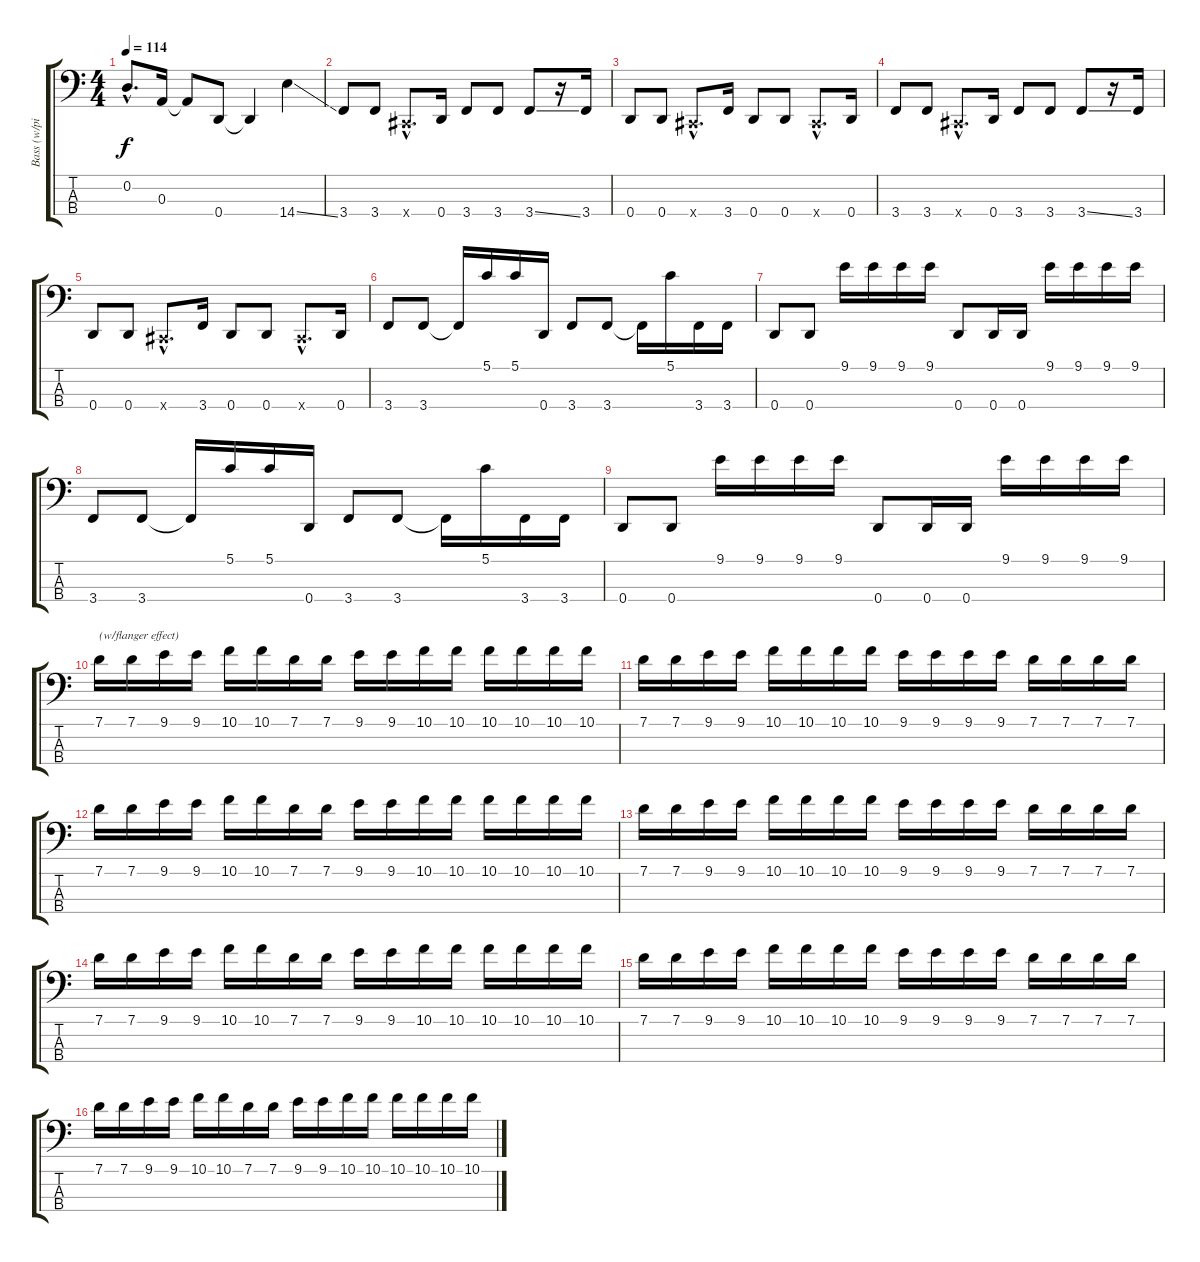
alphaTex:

\track ("Bass (w/pick)" "Bass (w/pi") {instrument electricbasspick}
\staff {score tabs}
\tuning (G2 D2 A1 D1) {hide}
\ts (4 4)
\tempo 114
\clef f4
\ks c
0.2{hac}.8{d dy f} 0.3.16 0.3{t}.8 0.4.8 0.4{t}.4 14.4{ss}.4 |
3.4.8 3.4.8 -1.4{hac x}.8{d} 0.4.16 3.4.8 3.4.8 3.4{ss}.8 r.16 3.4.16 |
0.4.8 0.4.8 -1.4{hac x}.8{d} 3.4.16 0.4.8 0.4.8 -1.4{hac x}.8{d} 0.4.16 |
3.4.8 3.4.8 -1.4{hac x}.8{d} 0.4.16 3.4.8 3.4.8 3.4{ss}.8 r.16 3.4.16 |
0.4.8 0.4.8 -1.4{hac x}.8{d} 3.4.16 0.4.8 0.4.8 -1.4{hac x}.8{d} 0.4.16 |
3.4.8 3.4.8 3.4{t}.16 5.1.16 5.1.16 0.4.16 3.4.8 3.4.8 3.4{t}.16 5.1.16 3.4.16 3.4.16 |
0.4.8 0.4.8 9.1.16 9.1.16 9.1.16 9.1.16 0.4.8 0.4.16 0.4.16 9.1.16 9.1.16 9.1.16 9.1.16 |
3.4.8 3.4.8 3.4{t}.16 5.1.16 5.1.16 0.4.16 3.4.8 3.4.8 3.4{t}.16 5.1.16 3.4.16 3.4.16 |
0.4.8 0.4.8 9.1.16 9.1.16 9.1.16 9.1.16 0.4.8 0.4.16 0.4.16 9.1.16 9.1.16 9.1.16 9.1.16 |
7.1.16{txt "(w/flanger effect)"} 7.1.16 9.1.16 9.1.16 10.1.16 10.1.16 7.1.16 7.1.16 9.1.16 9.1.16 10.1.16 10.1.16 10.1.16 10.1.16 10.1.16 10.1.16 |
7.1.16 7.1.16 9.1.16 9.1.16 10.1.16 10.1.16 10.1.16 10.1.16 9.1.16 9.1.16 9.1.16 9.1.16 7.1.16 7.1.16 7.1.16 7.1.16 |
7.1.16 7.1.16 9.1.16 9.1.16 10.1.16 10.1.16 7.1.16 7.1.16 9.1.16 9.1.16 10.1.16 10.1.16 10.1.16 10.1.16 10.1.16 10.1.16 |
7.1.16 7.1.16 9.1.16 9.1.16 10.1.16 10.1.16 10.1.16 10.1.16 9.1.16 9.1.16 9.1.16 9.1.16 7.1.16 7.1.16 7.1.16 7.1.16 |
7.1.16 7.1.16 9.1.16 9.1.16 10.1.16 10.1.16 7.1.16 7.1.16 9.1.16 9.1.16 10.1.16 10.1.16 10.1.16 10.1.16 10.1.16 10.1.16 |
7.1.16 7.1.16 9.1.16 9.1.16 10.1.16 10.1.16 10.1.16 10.1.16 9.1.16 9.1.16 9.1.16 9.1.16 7.1.16 7.1.16 7.1.16 7.1.16 |
7.1.16 7.1.16 9.1.16 9.1.16 10.1.16 10.1.16 7.1.16 7.1.16 9.1.16 9.1.16 10.1.16 10.1.16 10.1.16 10.1.16 10.1.16 10.1.16
